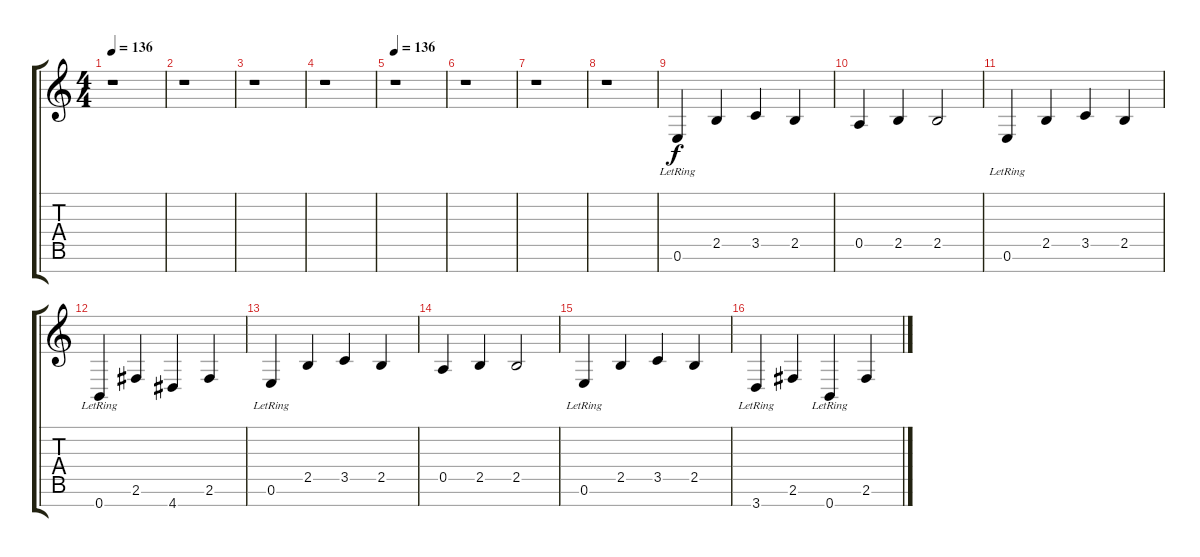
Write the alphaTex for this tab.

\track "" {instrument overdrivenguitar}
\staff {score tabs}
\tuning (E4 B3 G3 D3 A2 E2 B1) {hide}
\ts (4 4)
\tempo 136
\clef g2
\ks c
r.1{dy f instrument overdrivenguitar} |
r.1 |
r.1 |
r.1 |
\tempo 136
r.1 |
r.1 |
r.1 |
r.1 |
0.6{lr}.4 2.5.4 3.5.4 2.5.4 |
0.5.4 2.5.4 2.5.2 |
0.6{lr}.4 2.5.4 3.5.4 2.5.4 |
0.7{lr}.4 2.6.4 4.7.4 2.6.4 |
0.6{lr}.4 2.5.4 3.5.4 2.5.4 |
0.5.4 2.5.4 2.5.2 |
0.6{lr}.4 2.5.4 3.5.4 2.5.4 |
3.7{lr}.4 2.6.4 0.7{lr}.4 2.6.4
